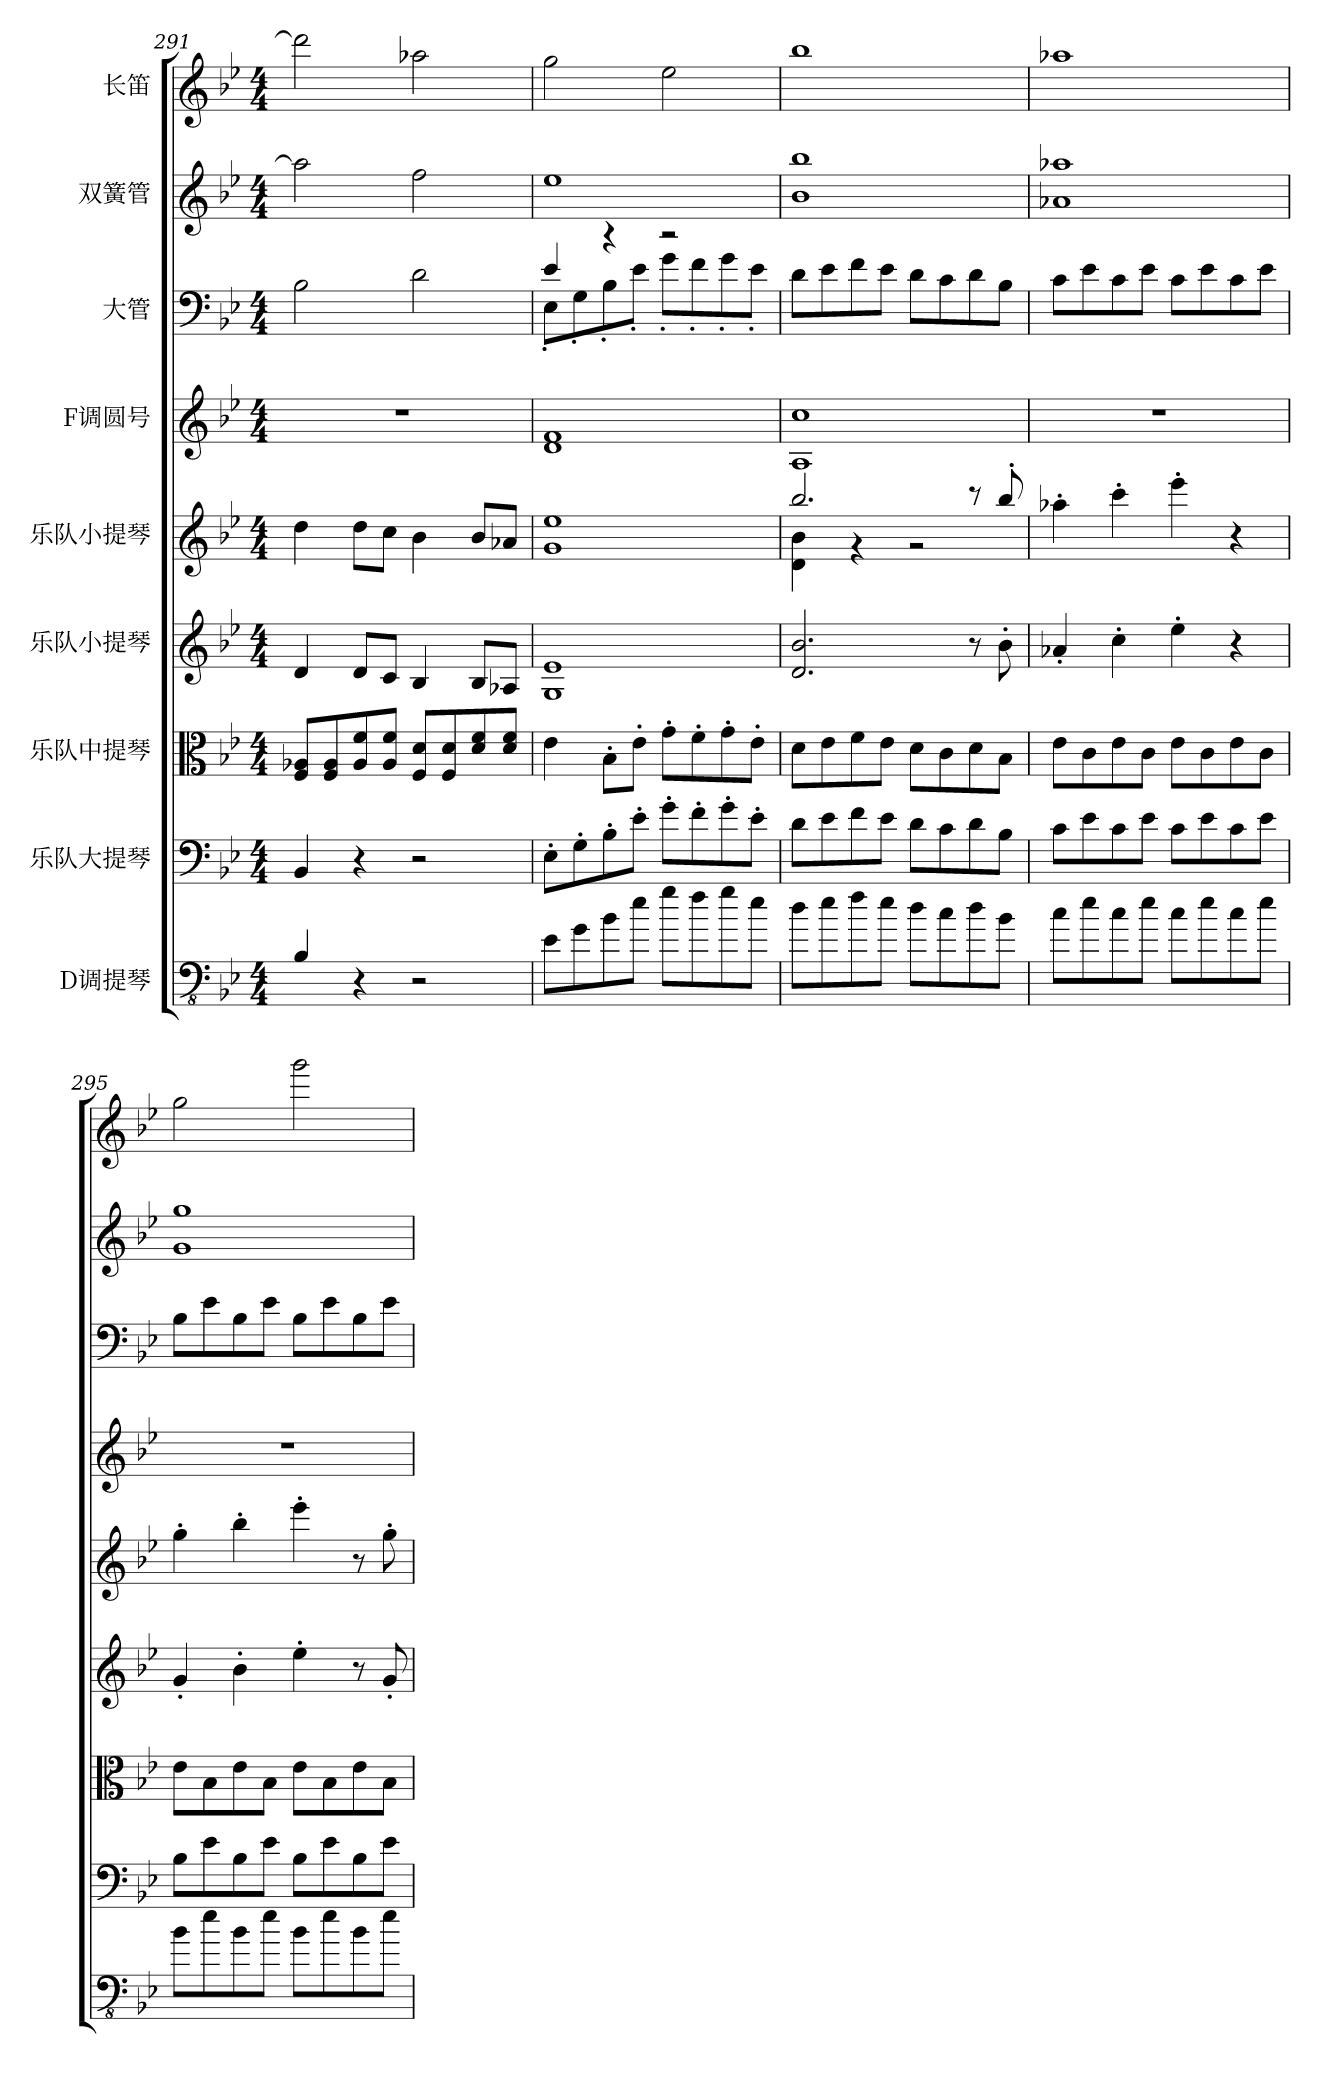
**kern	**kern	**kern	**kern	**kern	**kern	**kern	**kern	**kern
*part9	*part8	*part7	*part6	*part5	*part4	*part3	*part2	*part1
*staff9	*staff8	*staff7	*staff6	*staff5	*staff4	*staff3	*staff2	*staff1
*I"D调提琴	*I"乐队大提琴	*I"乐队中提琴	*I"乐队小提琴	*I"乐队小提琴	*I"F调圆号	*I"大管	*I"双簧管	*I"长笛
*clefFv4	*clefF4	*clefC3	*clefG2	*clefG2	*clefG2	*clefF4	*clefG2	*clefG2
*ITrd7c12	*	*	*	*	*ITrd4c7	*	*	*
*k[b-e-]	*k[b-e-]	*k[b-e-]	*k[b-e-]	*k[b-e-]	*k[b-e-a-]	*k[b-e-]	*k[b-e-]	*k[b-e-]
*M4/4	*M4/4	*M4/4	*M4/4	*M4/4	*M4/4	*M4/4	*M4/4	*M4/4
=291	=291	=291	=291	=291	=291	=291	=291	=291
4BBB-/	4BB-/	8F/ 8A-X/L	4d/	4dd\	1r	2B-\	2aa-\]	2ddd\]
.	.	8F/ 8A-/	.	.	.	.	.	.
4r	4r	8A-/ 8f/	8d/L	8dd\L	.	.	.	.
.	.	8A-/ 8f/J	8c/J	8cc\J	.	.	.	.
2r	2r	8F/ 8d/L	4B-/	4b-\	.	2d\	2ff\	2aa-X\
.	.	8F/ 8d/	.	.	.	.	.	.
.	.	8d/ 8f/	8B-/L	8b-/L	.	.	.	.
.	.	8d/ 8f/J	8A-X/J	8a-X/J	.	.	.	.
!!LO:PB:g=z
=292	=292	=292	=292	=292	=292	=292	=292	=292
*	*	*	*	*	*	*^	*	*
8EE-\L	8E-'\L	4e-\	1G 1e-	1g 1ee-	1G 1B-	4e-/	8E-'\L	1ee-	2gg\
8GG\	8G'\	.	.	.	.	.	8G'\	.	.
8BB-\	8B-'\	8B-'\L	.	.	.	4r	8B-'\	.	.
8E-\J	8e-'\J	8e-'\J	.	.	.	.	8e-'\J	.	.
8G\L	8g'\L	8g'\L	.	.	.	2r	8g'\L	.	2ee-\
8F\	8f'\	8f'\	.	.	.	.	8f'\	.	.
8G\	8g'\	8g'\	.	.	.	.	8g'\	.	.
8E-\J	8e-'\J	8e-'\J	.	.	.	.	8e-'\J	.	.
*	*	*	*	*	*	*v	*v	*	*
=293	=293	=293	=293	=293	=293	=293	=293	=293
*	*	*	*	*^	*	*	*	*
8D\L	8d\L	8d\L	2.d/ 2.b-/	2.bb-/	4d\ 4b-\	1D 1f	8d\L	1b- 1bb-	1bb-
8E-\	8e-\	8e-\	.	.	.	.	8e-\	.	.
8F\	8f\	8f\	.	.	4r	.	8f\	.	.
8E-\J	8e-\J	8e-\J	.	.	.	.	8e-\J	.	.
8D\L	8d\L	8d\L	.	.	2r	.	8d\L	.	.
8C\	8c\	8c\	.	.	.	.	8c\	.	.
8D\	8d\	8d\	8r	8r	.	.	8d\	.	.
8BB-\J	8B-\J	8B-\J	8b-'\	8bb-'/	.	.	8B-\J	.	.
*	*	*	*	*v	*v	*	*	*	*
=294	=294	=294	=294	=294	=294	=294	=294	=294
8C\L	8c\L	8e-\L	4a-X'/	4aa-X'\	1r	8c\L	1a-X 1aa-X	1aa-X
8E-\	8e-\	8c\	.	.	.	8e-\	.	.
8C\	8c\	8e-\	4cc'\	4ccc'\	.	8c\	.	.
8E-\J	8e-\J	8c\J	.	.	.	8e-\J	.	.
8C\L	8c\L	8e-\L	4ee-'\	4eee-'\	.	8c\L	.	.
8E-\	8e-\	8c\	.	.	.	8e-\	.	.
8C\	8c\	8e-\	4r	4r	.	8c\	.	.
8E-\J	8e-\J	8c\J	.	.	.	8e-\J	.	.
=295	=295	=295	=295	=295	=295	=295	=295	=295
8BB-\L	8B-\L	8e-\L	4g'/	4gg'\	1r	8B-\L	1g 1gg	2gg\
8E-\	8e-\	8B-\	.	.	.	8e-\	.	.
8BB-\	8B-\	8e-\	4b-'\	4bb-'\	.	8B-\	.	.
8E-\J	8e-\J	8B-\J	.	.	.	8e-\J	.	.
8BB-\L	8B-\L	8e-\L	4ee-'\	4eee-'\	.	8B-\L	.	2ggg\
8E-\	8e-\	8B-\	.	.	.	8e-\	.	.
8BB-\	8B-\	8e-\	8r	8r	.	8B-\	.	.
8E-\J	8e-\J	8B-\J	8g'/	8gg'\	.	8e-\J	.	.
=	=	=	=	=	=	=	=	=
*-	*-	*-	*-	*-	*-	*-	*-	*-
